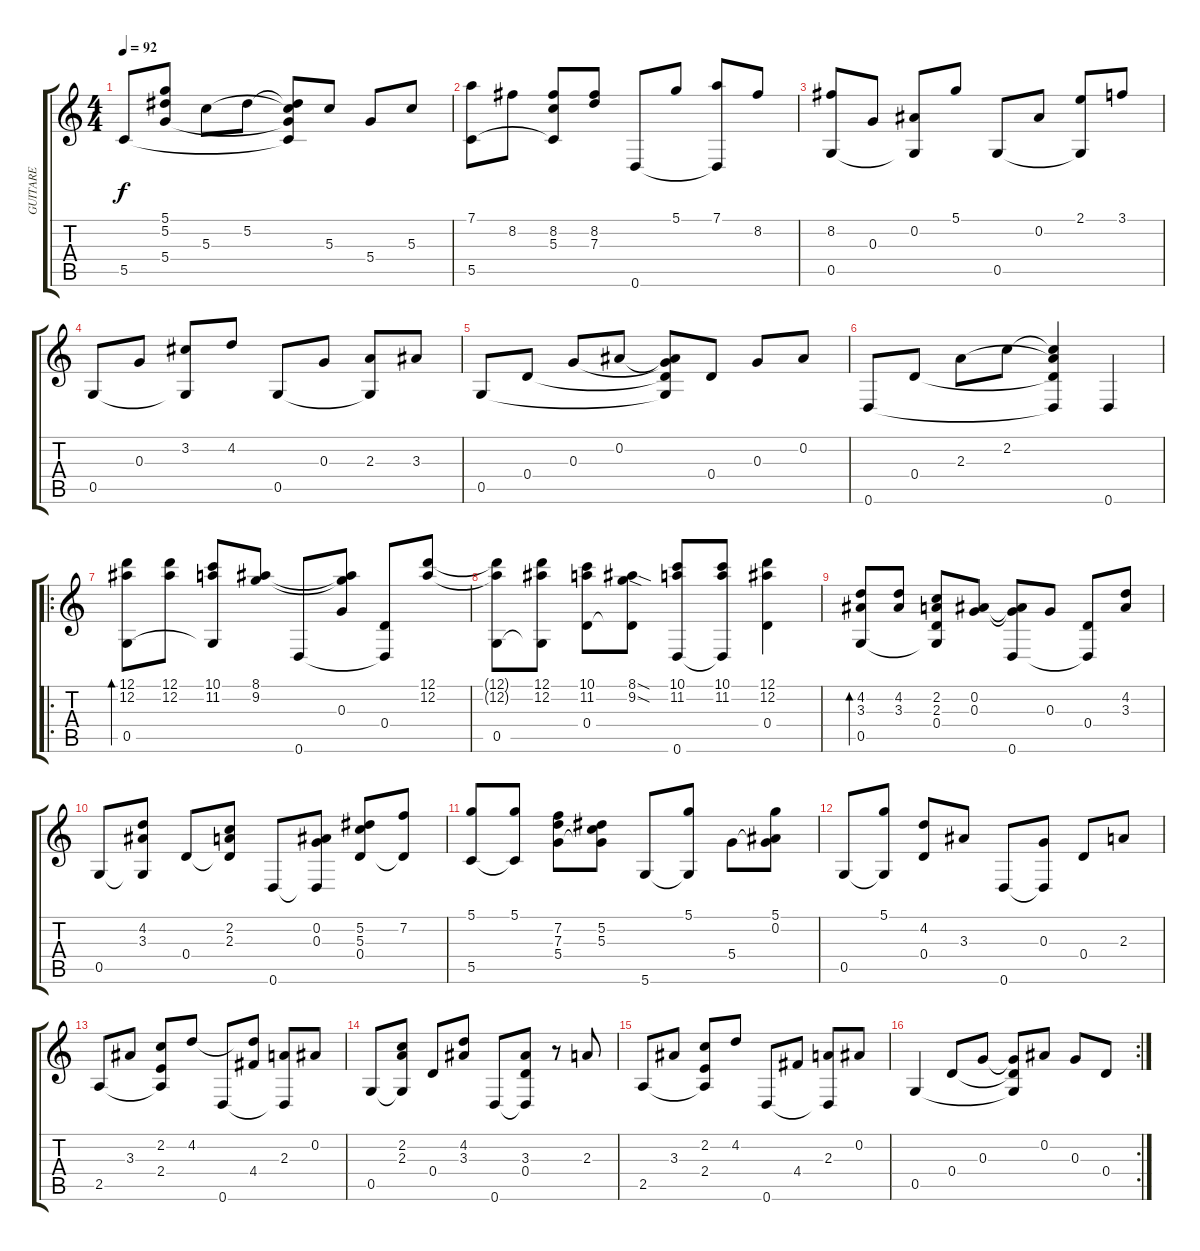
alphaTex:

\track ("GUITARE" "GUITARE") {instrument acousticguitarnylon}
\staff {score tabs}
\tuning (D4 Bb3 G3 D3 G2 D2) {hide}
\ts (4 4)
\tempo 92
\clef g2
\ks c
5.5.8{dy f} (5.1{t} 5.2{t} 5.4).8 5.3.8 5.2.8 (5.2{t} 5.3{t} 5.4{t} 5.5{t}).8 5.3.8 5.4.8 5.3.8 |
(7.1 5.5).8 8.2.8 (8.2 5.3 5.5{t}).8 (8.2 7.3).8 0.6.8 5.1.8 (7.1 0.6{t}).8 8.2.8 |
(8.2 0.5).8 0.3.8 (0.2 0.5{t}).8 5.1.8 0.5.8 0.2.8 (2.1 0.5{t}).8 3.1.8 |
0.5.8 0.3.8 (3.2 0.5{t}).8 4.2.8 0.5.8 0.3.8 (2.3 0.5{t}).8 3.3.8 |
0.5.8 0.4.8 0.3.8 0.2.8 (0.2{t} 0.3{t} 0.4{t} 0.5{t}).8 0.4.8 0.3.8 0.2.8 |
0.6.8 0.4.8 2.3.8 2.2.8 (2.2{t} 2.3{t} 0.4{t} 0.6{t}).4 0.6.4 |
\ro
(12.1 12.2 0.5).8{bd 60} (12.1 12.2).8 (10.1 11.2 0.5{t}).8 (8.1 9.2).8 0.6.8 (8.1{t} 9.2{t} 0.3).8 (0.4 0.6{t}).8 (12.1 12.2).8 |
(12.1{t} 12.2{t} 0.5).8 (12.1 12.2 0.5{t}).8 (10.1 11.2 0.4).8 (8.1{sod} 9.2{sod} 0.4{t}).8 (10.1 11.2 0.6).8 (10.1 11.2 0.6{t}).8 (12.1 12.2 0.4).4 |
(4.2 3.3 0.5).8{bd 60} (4.2 3.3).8 (2.2 2.3 0.4 0.5{t}).8 (0.2 0.3).8 (0.2{t} 0.3{t} 0.6).8 0.3.8 (0.4 0.6{t}).8 (4.2 3.3).8 |
0.5.8 (4.2 3.3 0.5{t}).8 0.4.8 (2.2 2.3 0.4{t}).8 0.6.8 (0.2 0.3 0.6{t}).8 (5.2 5.3 0.4).8 (7.2 0.4{t}).8 |
(5.1 5.5).8 (5.1 5.5{t}).8 (7.2 7.3 5.4).8 (5.2 5.3 5.4{t}).8 5.6.8 (5.1 5.6{t}).8 5.4.8 (5.1 0.2 5.4{t}).8 |
0.5.8 (5.1 0.5{t}).8 (4.2 0.4).8 3.3.8 0.6.8 (0.3 0.6{t}).8 0.4.8 2.3.8 |
2.5.8 3.3.8 (2.2 2.4 2.5{t}).8 4.2.8 0.6.8 (4.2{t} 4.4).8 (2.3 0.6{t}).8 0.2.8 |
0.5.8 (2.2 2.3 0.5{t}).8 0.4.8 (4.2 3.3).8 0.6.8 (3.3 0.4 0.6{t}).8 r.8 2.3.8 |
2.5.8 3.3.8 (2.2 2.4 2.5{t}).8 4.2.8 0.6.8 4.4.8 (2.3 0.6{t}).8 0.2.8 |
\rc 2
0.5.4 0.4.8 0.3.8 (0.3{t} 0.4{t} 0.5{t}).8 0.2.8 0.3.8 0.4.8
